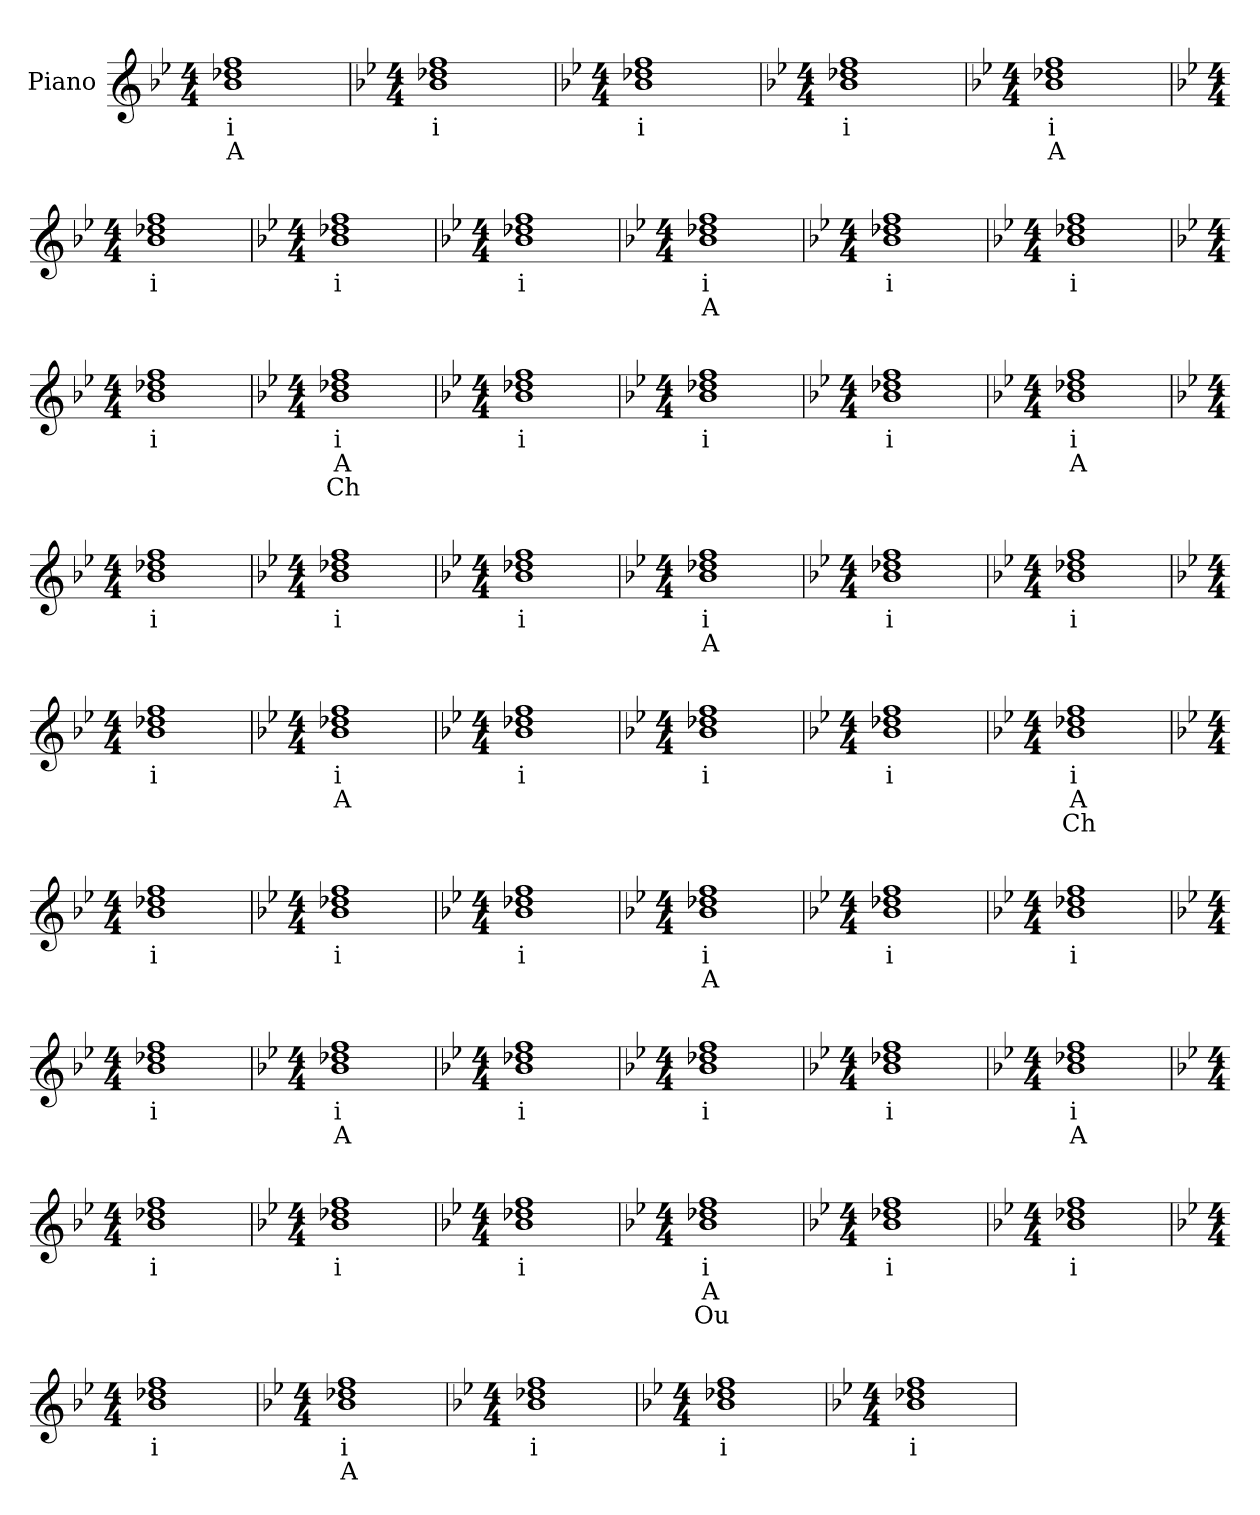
**kern	**text	**text	**text
*part1	*part1	*part1	*part1
*staff1	*staff1	*staff1	*staff1
*I"Piano	*	*	*
*I'Pno	*	*	*
*k[b-e-]	*	*	*
*B-:	*	*	*
*M4/4	*	*	*
=	=	=	=
1b- 1dd-X 1ff	i	A	.
=	=	=	=
*k[b-e-]	*	*	*
*B-:	*	*	*
*M4/4	*	*	*
1b- 1dd-X 1ff	i	.	.
=	=	=	=
*k[b-e-]	*	*	*
*B-:	*	*	*
*M4/4	*	*	*
1b- 1dd-X 1ff	i	.	.
=	=	=	=
*k[b-e-]	*	*	*
*B-:	*	*	*
*M4/4	*	*	*
1b- 1dd-X 1ff	i	.	.
=	=	=	=
*k[b-e-]	*	*	*
*B-:	*	*	*
*M4/4	*	*	*
1b- 1dd-X 1ff	i	A	.
=	=	=	=
*k[b-e-]	*	*	*
*B-:	*	*	*
*M4/4	*	*	*
1b- 1dd-X 1ff	i	.	.
=	=	=	=
*k[b-e-]	*	*	*
*B-:	*	*	*
*M4/4	*	*	*
1b- 1dd-X 1ff	i	.	.
=	=	=	=
*k[b-e-]	*	*	*
*B-:	*	*	*
*M4/4	*	*	*
1b- 1dd-X 1ff	i	.	.
=	=	=	=
*k[b-e-]	*	*	*
*B-:	*	*	*
*M4/4	*	*	*
1b- 1dd-X 1ff	i	A	.
=	=	=	=
*k[b-e-]	*	*	*
*B-:	*	*	*
*M4/4	*	*	*
1b- 1dd-X 1ff	i	.	.
=	=	=	=
*k[b-e-]	*	*	*
*B-:	*	*	*
*M4/4	*	*	*
1b- 1dd-X 1ff	i	.	.
=	=	=	=
*k[b-e-]	*	*	*
*B-:	*	*	*
*M4/4	*	*	*
1b- 1dd-X 1ff	i	.	.
=	=	=	=
*k[b-e-]	*	*	*
*B-:	*	*	*
*M4/4	*	*	*
1b- 1dd-X 1ff	i	A	Ch
=	=	=	=
*k[b-e-]	*	*	*
*B-:	*	*	*
*M4/4	*	*	*
1b- 1dd-X 1ff	i	.	.
=	=	=	=
*k[b-e-]	*	*	*
*B-:	*	*	*
*M4/4	*	*	*
1b- 1dd-X 1ff	i	.	.
=	=	=	=
*k[b-e-]	*	*	*
*B-:	*	*	*
*M4/4	*	*	*
1b- 1dd-X 1ff	i	.	.
=	=	=	=
*k[b-e-]	*	*	*
*B-:	*	*	*
*M4/4	*	*	*
1b- 1dd-X 1ff	i	A	.
=	=	=	=
*k[b-e-]	*	*	*
*B-:	*	*	*
*M4/4	*	*	*
1b- 1dd-X 1ff	i	.	.
=	=	=	=
*k[b-e-]	*	*	*
*B-:	*	*	*
*M4/4	*	*	*
1b- 1dd-X 1ff	i	.	.
=	=	=	=
*k[b-e-]	*	*	*
*B-:	*	*	*
*M4/4	*	*	*
1b- 1dd-X 1ff	i	.	.
=	=	=	=
*k[b-e-]	*	*	*
*B-:	*	*	*
*M4/4	*	*	*
1b- 1dd-X 1ff	i	A	.
=	=	=	=
*k[b-e-]	*	*	*
*B-:	*	*	*
*M4/4	*	*	*
1b- 1dd-X 1ff	i	.	.
=	=	=	=
*k[b-e-]	*	*	*
*B-:	*	*	*
*M4/4	*	*	*
1b- 1dd-X 1ff	i	.	.
=	=	=	=
*k[b-e-]	*	*	*
*B-:	*	*	*
*M4/4	*	*	*
1b- 1dd-X 1ff	i	.	.
=	=	=	=
*k[b-e-]	*	*	*
*B-:	*	*	*
*M4/4	*	*	*
1b- 1dd-X 1ff	i	A	.
=	=	=	=
*k[b-e-]	*	*	*
*B-:	*	*	*
*M4/4	*	*	*
1b- 1dd-X 1ff	i	.	.
=	=	=	=
*k[b-e-]	*	*	*
*B-:	*	*	*
*M4/4	*	*	*
1b- 1dd-X 1ff	i	.	.
=	=	=	=
*k[b-e-]	*	*	*
*B-:	*	*	*
*M4/4	*	*	*
1b- 1dd-X 1ff	i	.	.
=	=	=	=
*k[b-e-]	*	*	*
*B-:	*	*	*
*M4/4	*	*	*
1b- 1dd-X 1ff	i	A	Ch
=	=	=	=
*k[b-e-]	*	*	*
*B-:	*	*	*
*M4/4	*	*	*
1b- 1dd-X 1ff	i	.	.
=	=	=	=
*k[b-e-]	*	*	*
*B-:	*	*	*
*M4/4	*	*	*
1b- 1dd-X 1ff	i	.	.
=	=	=	=
*k[b-e-]	*	*	*
*B-:	*	*	*
*M4/4	*	*	*
1b- 1dd-X 1ff	i	.	.
=	=	=	=
*k[b-e-]	*	*	*
*B-:	*	*	*
*M4/4	*	*	*
1b- 1dd-X 1ff	i	A	.
=	=	=	=
*k[b-e-]	*	*	*
*B-:	*	*	*
*M4/4	*	*	*
1b- 1dd-X 1ff	i	.	.
=	=	=	=
*k[b-e-]	*	*	*
*B-:	*	*	*
*M4/4	*	*	*
1b- 1dd-X 1ff	i	.	.
=	=	=	=
*k[b-e-]	*	*	*
*B-:	*	*	*
*M4/4	*	*	*
1b- 1dd-X 1ff	i	.	.
=	=	=	=
*k[b-e-]	*	*	*
*B-:	*	*	*
*M4/4	*	*	*
1b- 1dd-X 1ff	i	A	.
=	=	=	=
*k[b-e-]	*	*	*
*B-:	*	*	*
*M4/4	*	*	*
1b- 1dd-X 1ff	i	.	.
=	=	=	=
*k[b-e-]	*	*	*
*B-:	*	*	*
*M4/4	*	*	*
1b- 1dd-X 1ff	i	.	.
=	=	=	=
*k[b-e-]	*	*	*
*B-:	*	*	*
*M4/4	*	*	*
1b- 1dd-X 1ff	i	.	.
=	=	=	=
*k[b-e-]	*	*	*
*B-:	*	*	*
*M4/4	*	*	*
1b- 1dd-X 1ff	i	A	.
=	=	=	=
*k[b-e-]	*	*	*
*B-:	*	*	*
*M4/4	*	*	*
1b- 1dd-X 1ff	i	.	.
=	=	=	=
*k[b-e-]	*	*	*
*B-:	*	*	*
*M4/4	*	*	*
1b- 1dd-X 1ff	i	.	.
=	=	=	=
*k[b-e-]	*	*	*
*B-:	*	*	*
*M4/4	*	*	*
1b- 1dd-X 1ff	i	.	.
=	=	=	=
*k[b-e-]	*	*	*
*B-:	*	*	*
*M4/4	*	*	*
1b- 1dd-X 1ff	i	A	Ou
=	=	=	=
*k[b-e-]	*	*	*
*B-:	*	*	*
*M4/4	*	*	*
1b- 1dd-X 1ff	i	.	.
=	=	=	=
*k[b-e-]	*	*	*
*B-:	*	*	*
*M4/4	*	*	*
1b- 1dd-X 1ff	i	.	.
=	=	=	=
*k[b-e-]	*	*	*
*B-:	*	*	*
*M4/4	*	*	*
1b- 1dd-X 1ff	i	.	.
=	=	=	=
*k[b-e-]	*	*	*
*B-:	*	*	*
*M4/4	*	*	*
1b- 1dd-X 1ff	i	A	.
=	=	=	=
*k[b-e-]	*	*	*
*B-:	*	*	*
*M4/4	*	*	*
1b- 1dd-X 1ff	i	.	.
=	=	=	=
*k[b-e-]	*	*	*
*B-:	*	*	*
*M4/4	*	*	*
1b- 1dd-X 1ff	i	.	.
=	=	=	=
*k[b-e-]	*	*	*
*B-:	*	*	*
*M4/4	*	*	*
1b- 1dd-X 1ff	i	.	.
=	=	=	=
*-	*-	*-	*-
